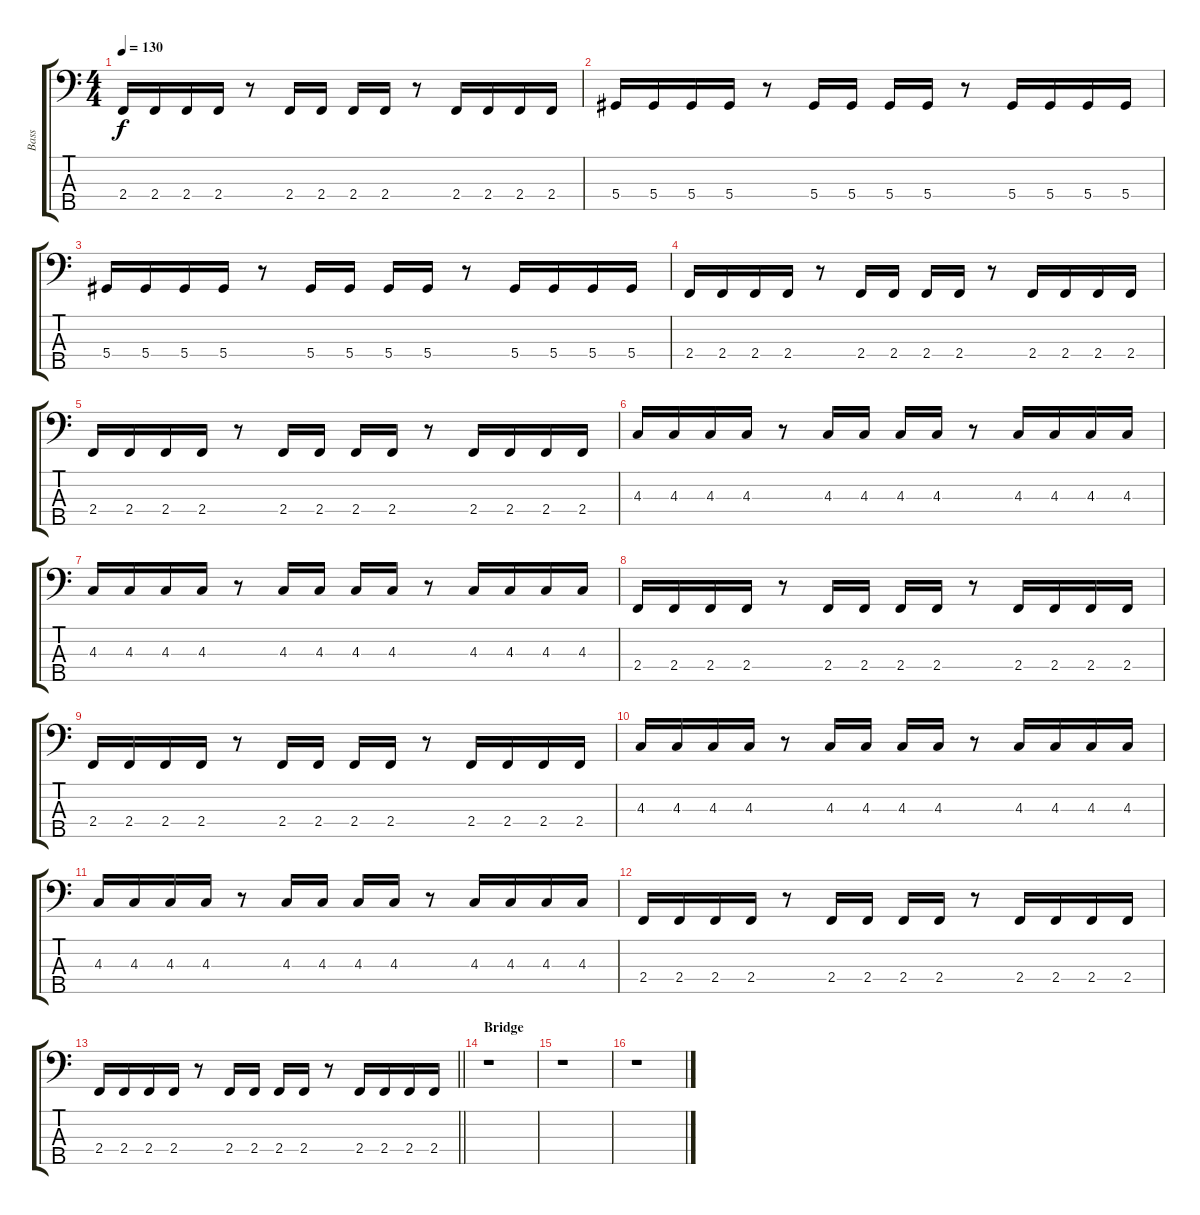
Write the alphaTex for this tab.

\track ("Bass" "Bass") {instrument electricbassfinger}
\staff {score tabs}
\tuning (Gb2 Db2 Ab1 Eb1 Bb0) {hide}
\ts (4 4)
\tempo 130
\clef f4
\ks c
2.4.16{dy f} 2.4.16 2.4.16 2.4.16 r.8 2.4.16 2.4.16 2.4.16 2.4.16 r.8 2.4.16 2.4.16 2.4.16 2.4.16 |
5.4.16 5.4.16 5.4.16 5.4.16 r.8 5.4.16 5.4.16 5.4.16 5.4.16 r.8 5.4.16 5.4.16 5.4.16 5.4.16 |
5.4.16 5.4.16 5.4.16 5.4.16 r.8 5.4.16 5.4.16 5.4.16 5.4.16 r.8 5.4.16 5.4.16 5.4.16 5.4.16 |
2.4.16 2.4.16 2.4.16 2.4.16 r.8 2.4.16 2.4.16 2.4.16 2.4.16 r.8 2.4.16 2.4.16 2.4.16 2.4.16 |
2.4.16 2.4.16 2.4.16 2.4.16 r.8 2.4.16 2.4.16 2.4.16 2.4.16 r.8 2.4.16 2.4.16 2.4.16 2.4.16 |
4.3.16 4.3.16 4.3.16 4.3.16 r.8 4.3.16 4.3.16 4.3.16 4.3.16 r.8 4.3.16 4.3.16 4.3.16 4.3.16 |
4.3.16 4.3.16 4.3.16 4.3.16 r.8 4.3.16 4.3.16 4.3.16 4.3.16 r.8 4.3.16 4.3.16 4.3.16 4.3.16 |
2.4.16 2.4.16 2.4.16 2.4.16 r.8 2.4.16 2.4.16 2.4.16 2.4.16 r.8 2.4.16 2.4.16 2.4.16 2.4.16 |
2.4.16 2.4.16 2.4.16 2.4.16 r.8 2.4.16 2.4.16 2.4.16 2.4.16 r.8 2.4.16 2.4.16 2.4.16 2.4.16 |
4.3.16 4.3.16 4.3.16 4.3.16 r.8 4.3.16 4.3.16 4.3.16 4.3.16 r.8 4.3.16 4.3.16 4.3.16 4.3.16 |
4.3.16 4.3.16 4.3.16 4.3.16 r.8 4.3.16 4.3.16 4.3.16 4.3.16 r.8 4.3.16 4.3.16 4.3.16 4.3.16 |
2.4.16 2.4.16 2.4.16 2.4.16 r.8 2.4.16 2.4.16 2.4.16 2.4.16 r.8 2.4.16 2.4.16 2.4.16 2.4.16 |
\barLineRight lightlight
2.4.16 2.4.16 2.4.16 2.4.16 r.8 2.4.16 2.4.16 2.4.16 2.4.16 r.8 2.4.16 2.4.16 2.4.16 2.4.16 |
\section ("" "Bridge")
r.1 |
r.1 |
r.1
